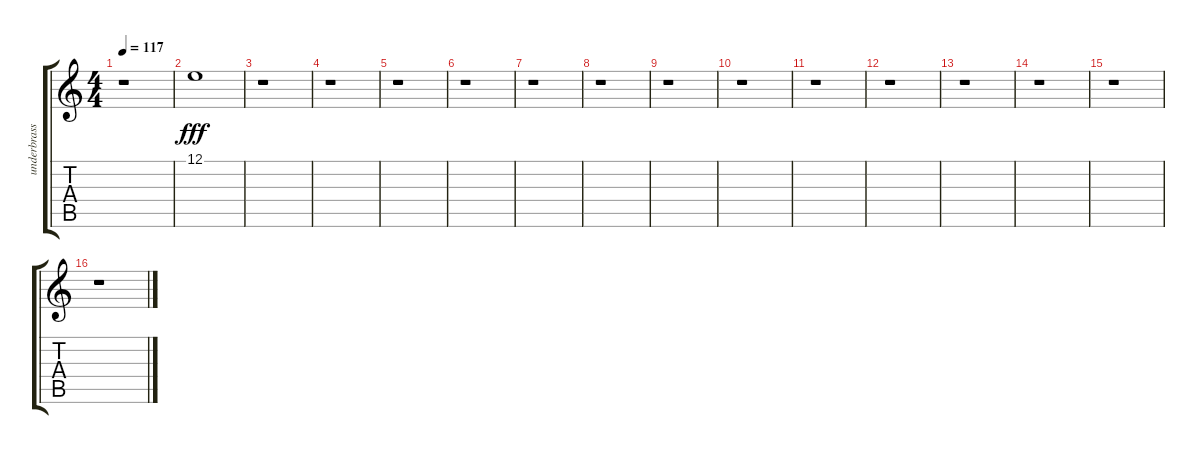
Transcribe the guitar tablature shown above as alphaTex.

\track ("underbrass" "underbrass") {instrument synthbrass1}
\staff {score tabs}
\tuning (E4 B3 G3 D3 A2 E2) {hide}
\ts (4 4)
\tempo 117
\clef g2
\ks c
r.1{dy fff} |
12.1.1{instrument reversecymbal} |
r.1 |
r.1 |
r.1 |
r.1 |
r.1 |
r.1 |
r.1 |
r.1 |
r.1 |
r.1 |
r.1 |
r.1 |
r.1 |
r.1
